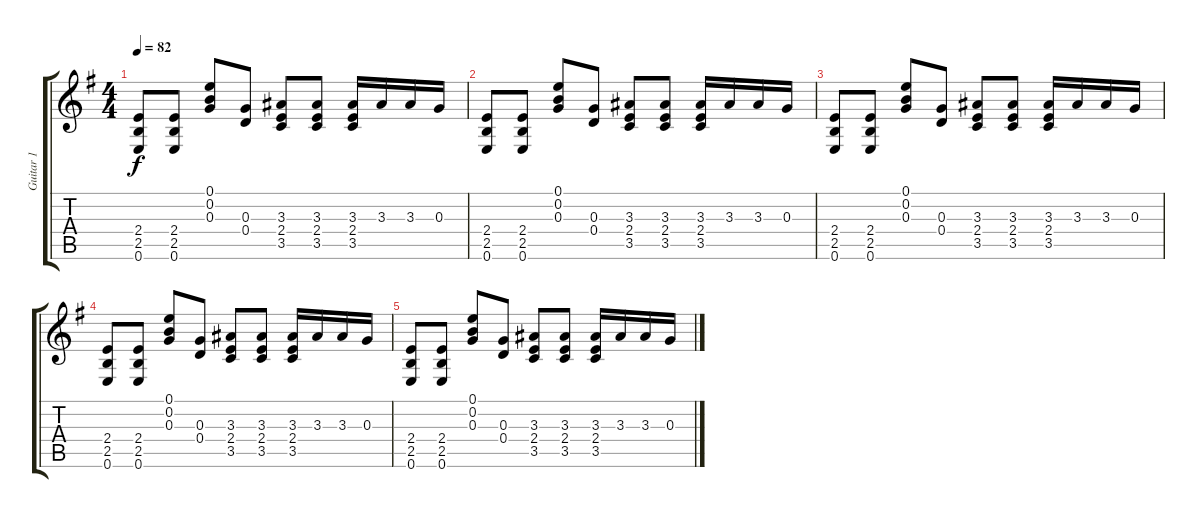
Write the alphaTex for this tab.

\track ("Guitar 1" "Guitar 1") {instrument overdrivenguitar}
\staff {score tabs}
\tuning (E4 B3 G3 D3 A2 E2) {hide}
\ts (4 4)
\tempo 82
\clef g2
\ks eminor
(2.4 2.5 0.6).8{dy f} (2.4 2.5 0.6).8{volume 7} (0.1 0.2 0.3).8{volume 7} (0.3 0.4).8{volume 6} (3.3 2.4 3.5).8{volume 6} (3.3 2.4 3.5).8{volume 6} (3.3 2.4 3.5).16{volume 6} 3.3.16 3.3.16{volume 6} 0.3.16{volume 6} |
(2.4 2.5 0.6).8 (2.4 2.5 0.6).8{volume 5} (0.1 0.2 0.3).8{volume 5} (0.3 0.4).8{volume 5} (3.3 2.4 3.5).8{volume 5} (3.3 2.4 3.5).8{volume 5} (3.3 2.4 3.5).16{volume 4} 3.3.16 3.3.16{volume 4} 0.3.16{volume 4} |
(2.4 2.5 0.6).8 (2.4 2.5 0.6).8{volume 4} (0.1 0.2 0.3).8{volume 4} (0.3 0.4).8{volume 4} (3.3 2.4 3.5).8{volume 4} (3.3 2.4 3.5).8{volume 3} (3.3 2.4 3.5).16{volume 3} 3.3.16 3.3.16{volume 3} 0.3.16{volume 3} |
(2.4 2.5 0.6).8 (2.4 2.5 0.6).8{volume 3} (0.1 0.2 0.3).8{volume 2} (0.3 0.4).8{volume 2} (3.3 2.4 3.5).8{volume 2} (3.3 2.4 3.5).8{volume 2} (3.3 2.4 3.5).16{volume 2} 3.3.16 3.3.16{volume 2} 0.3.16{volume 2} |
(2.4 2.5 0.6).8 (2.4 2.5 0.6).8{volume 1} (0.1 0.2 0.3).8{volume 1} (0.3 0.4).8{volume 1} (3.3 2.4 3.5).8{volume 1} (3.3 2.4 3.5).8{volume 1} (3.3 2.4 3.5).16{volume 0} 3.3.16 3.3.16{volume 0} 0.3.16{volume 0}
